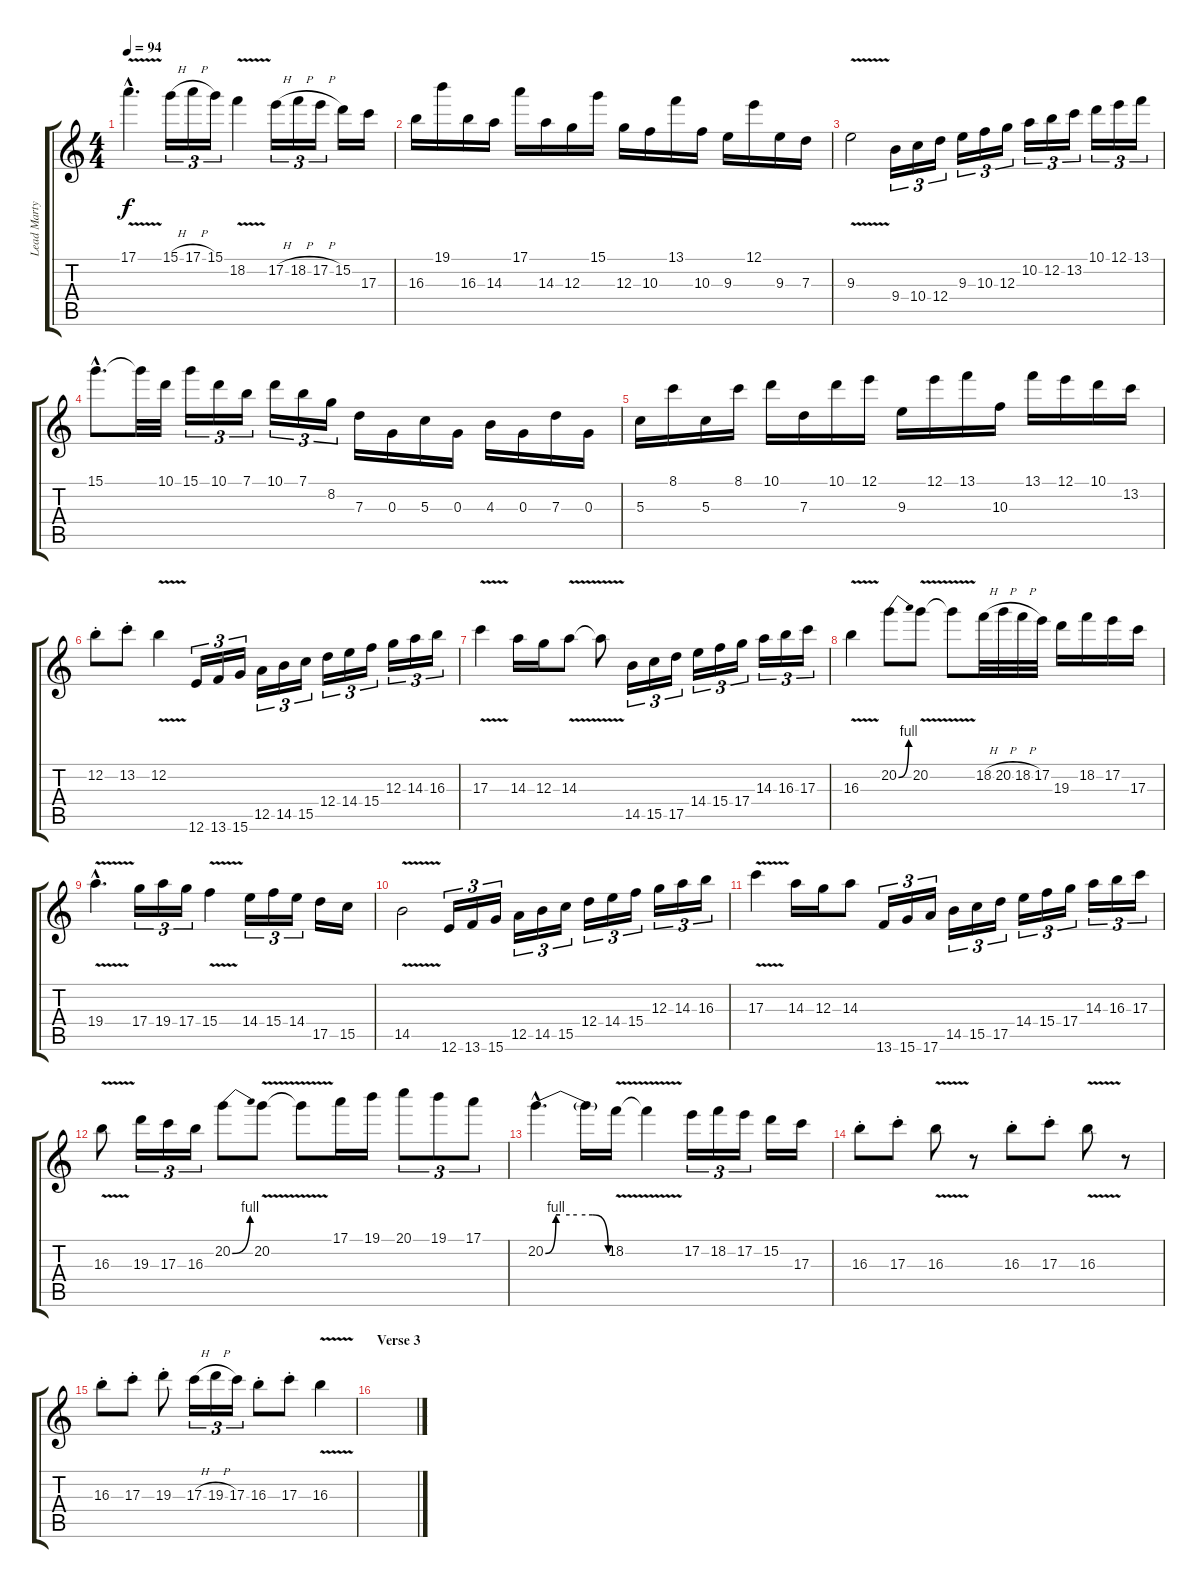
\track ("Lead Marty" "Lead Marty") {instrument overdrivenguitar}
\staff {score tabs}
\tuning (E4 B3 G3 D3 A2 E2) {hide}
\ts (4 4)
\tempo 94
\clef g2
\ks c
17.1{v hac}.4{d dy f} 15.1{h}.16{tu (3 2)} 17.1{h}.16{tu (3 2)} 15.1.16{tu (3 2)} 18.2{v}.4 17.2{h}.16{tu (3 2)} 18.2{h}.16{tu (3 2)} 17.2{h}.16{tu (3 2)} 15.2.16 17.3.16 |
16.3.16 19.1.16 16.3.16 14.3.16 17.1.16 14.3.16 12.3.16 15.1.16 12.3.16 10.3.16 13.1.16 10.3.16 9.3.16 12.1.16 9.3.16 7.3.16 |
9.3{v}.2 9.4.16{tu (3 2)} 10.4.16{tu (3 2)} 12.4.16{tu (3 2)} 9.3.16{tu (3 2)} 10.3.16{tu (3 2)} 12.3.16{tu (3 2)} 10.2.16{tu (3 2)} 12.2.16{tu (3 2)} 13.2.16{tu (3 2)} 10.1.16{tu (3 2)} 12.1.16{tu (3 2)} 13.1.16{tu (3 2)} |
15.1{hac}.8{d} 15.1{t}.32 10.1.32 15.1.16{tu (3 2)} 10.1.16{tu (3 2)} 7.1.16{tu (3 2)} 10.1.16{tu (3 2)} 7.1.16{tu (3 2)} 8.2.16{tu (3 2)} 7.3.16 0.3.16 5.3.16 0.3.16 4.3.16 0.3.16 7.3.16 0.3.16 |
5.3.16 8.1.16 5.3.16 8.1.16 10.1.16 7.3.16 10.1.16 12.1.16 9.3.16 12.1.16 13.1.16 10.3.16 13.1.16 12.1.16 10.1.16 13.2.16 |
12.2{st}.8 13.2{st}.8 12.2{v}.4 12.6.16{tu (3 2)} 13.6.16{tu (3 2)} 15.6.16{tu (3 2)} 12.5.16{tu (3 2)} 14.5.16{tu (3 2)} 15.5.16{tu (3 2)} 12.4.16{tu (3 2)} 14.4.16{tu (3 2)} 15.4.16{tu (3 2)} 12.3.16{tu (3 2)} 14.3.16{tu (3 2)} 16.3.16{tu (3 2)} |
17.3{v}.4 14.3.16 12.3.16 14.3{v}.8 14.3{t}.8 14.5.16{tu (3 2)} 15.5.16{tu (3 2)} 17.5.16{tu (3 2)} 14.4.16{tu (3 2)} 15.4.16{tu (3 2)} 17.4.16{tu (3 2)} 14.3.16{tu (3 2)} 16.3.16{tu (3 2)} 17.3.16{tu (3 2)} |
16.3{v}.4 20.2{be (bend 0 0 60 4)}.8 20.2{v}.8 20.2{t}.8 18.2{h}.32 20.2{h}.32 18.2{h}.32 17.2.32 19.3.16 18.2.16 17.2.16 17.3.16 |
19.4{v hac}.4{d} 17.4.16{tu (3 2)} 19.4.16{tu (3 2)} 17.4.16{tu (3 2)} 15.4{v}.4 14.4.16{tu (3 2)} 15.4.16{tu (3 2)} 14.4.16{tu (3 2)} 17.5.16 15.5.16 |
14.5{v}.2 12.6.16{tu (3 2)} 13.6.16{tu (3 2)} 15.6.16{tu (3 2)} 12.5.16{tu (3 2)} 14.5.16{tu (3 2)} 15.5.16{tu (3 2)} 12.4.16{tu (3 2)} 14.4.16{tu (3 2)} 15.4.16{tu (3 2)} 12.3.16{tu (3 2)} 14.3.16{tu (3 2)} 16.3.16{tu (3 2)} |
17.3{v}.4 14.3.16 12.3.16 14.3.8 13.6.16{tu (3 2)} 15.6.16{tu (3 2)} 17.6.16{tu (3 2)} 14.5.16{tu (3 2)} 15.5.16{tu (3 2)} 17.5.16{tu (3 2)} 14.4.16{tu (3 2)} 15.4.16{tu (3 2)} 17.4.16{tu (3 2)} 14.3.16{tu (3 2)} 16.3.16{tu (3 2)} 17.3.16{tu (3 2)} |
16.3{v}.8 19.3.16{tu (3 2)} 17.3.16{tu (3 2)} 16.3.16{tu (3 2)} 20.2{be (bend 0 0 60 4)}.8 20.2{v}.8 20.2{t}.8 17.1.16 19.1.16 20.1.8{tu (3 2)} 19.1.8{tu (3 2)} 17.1.8{tu (3 2)} |
20.2{be (custom 0 0 10 4 14 4 30 4 45 4 60 0) hac}.4{d} 20.2{t}.16 18.2{v}.16 18.2{t}.4 17.2.16{tu (3 2)} 18.2.16{tu (3 2)} 17.2.16{tu (3 2)} 15.2.16 17.3.16 |
16.3{st}.8 17.3{st}.8 16.3{v}.8 r.8 16.3{st}.8 17.3{st}.8 16.3{v}.8 r.8 |
16.3{st}.8 17.3{st}.8 19.3{st}.8 17.3{h}.16{tu (3 2)} 19.3{h}.16{tu (3 2)} 17.3.16{tu (3 2)} 16.3{st}.8 17.3{st}.8 16.3{v}.4 |
\section ("" "Verse 3")
